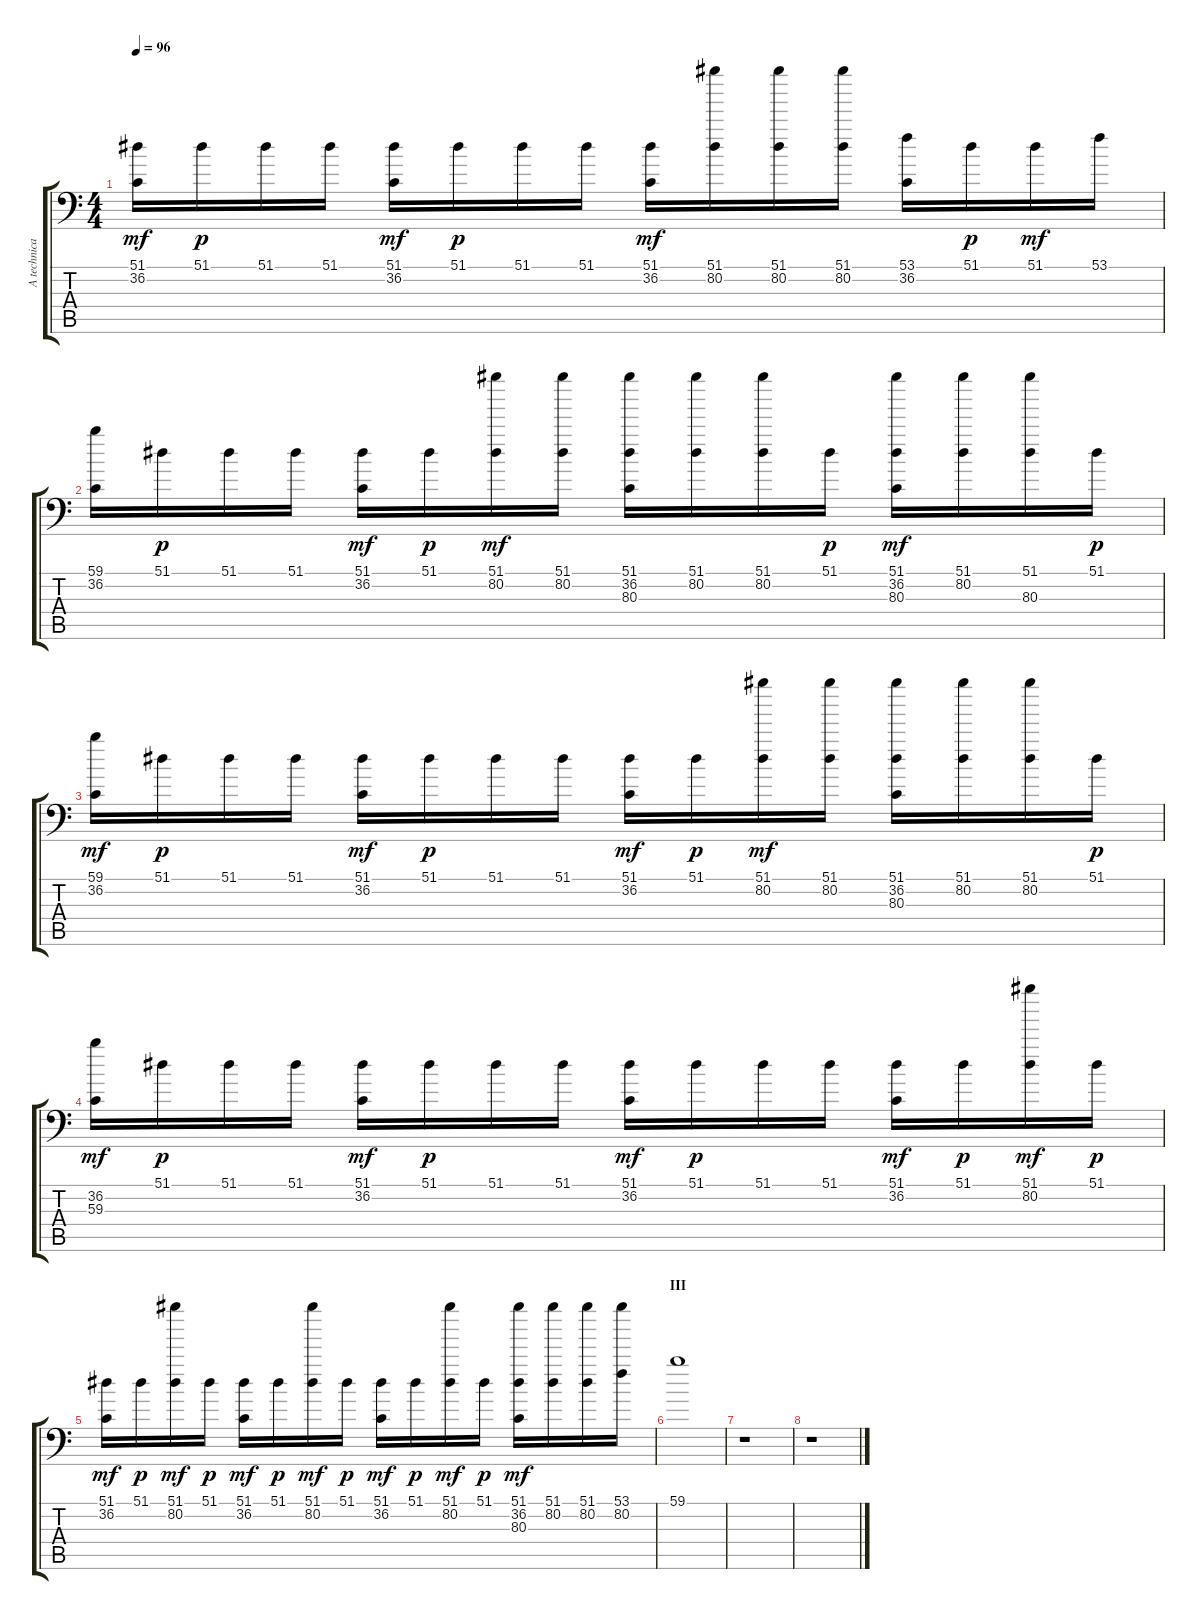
\track ("A technical drum-track" "A technica") {instrument acousticgrandpiano}
\staff {score tabs}
\tuning (C-1 C-1 C-1 C-1 C-1 C-1) {hide}
\ts (4 4)
\tempo 96
\clef f4
\ks c
(51.1 36.2).16{dy mf} 51.1.16{dy p} 51.1.16 51.1.16 (51.1 36.2).16{dy mf} 51.1.16{dy p} 51.1.16 51.1.16 (51.1 36.2).16{dy mf} (51.1 80.2).16 (51.1 80.2).16 (51.1 80.2).16 (53.1 36.2).16 51.1.16{dy p} 51.1.16{dy mf} 53.1.16 |
(59.1 36.2).16 51.1.16{dy p} 51.1.16 51.1.16 (51.1 36.2).16{dy mf} 51.1.16{dy p} (51.1 80.2).16{dy mf} (51.1 80.2).16 (51.1 36.2 80.3).16 (51.1 80.2).16 (51.1 80.2).16 51.1.16{dy p} (51.1 36.2 80.3).16{dy mf} (51.1 80.2).16 (51.1 80.3).16 51.1.16{dy p} |
(59.1 36.2).16{dy mf} 51.1.16{dy p} 51.1.16 51.1.16 (51.1 36.2).16{dy mf} 51.1.16{dy p} 51.1.16 51.1.16 (51.1 36.2).16{dy mf} 51.1.16{dy p} (51.1 80.2).16{dy mf} (51.1 80.2).16 (51.1 36.2 80.3).16 (51.1 80.2).16 (51.1 80.2).16 51.1.16{dy p} |
(36.2 59.3).16{dy mf} 51.1.16{dy p} 51.1.16 51.1.16 (51.1 36.2).16{dy mf} 51.1.16{dy p} 51.1.16 51.1.16 (51.1 36.2).16{dy mf} 51.1.16{dy p} 51.1.16 51.1.16 (51.1 36.2).16{dy mf} 51.1.16{dy p} (51.1 80.2).16{dy mf} 51.1.16{dy p} |
(51.1 36.2).16{dy mf} 51.1.16{dy p} (51.1 80.2).16{dy mf} 51.1.16{dy p} (51.1 36.2).16{dy mf} 51.1.16{dy p} (51.1 80.2).16{dy mf} 51.1.16{dy p} (51.1 36.2).16{dy mf} 51.1.16{dy p} (51.1 80.2).16{dy mf} 51.1.16{dy p} (51.1 36.2 80.3).16{dy mf} (51.1 80.2).16 (51.1 80.2).16 (53.1 80.2).16 |
\section ("" "III")
59.1.1 |
r.1 |
r.1
